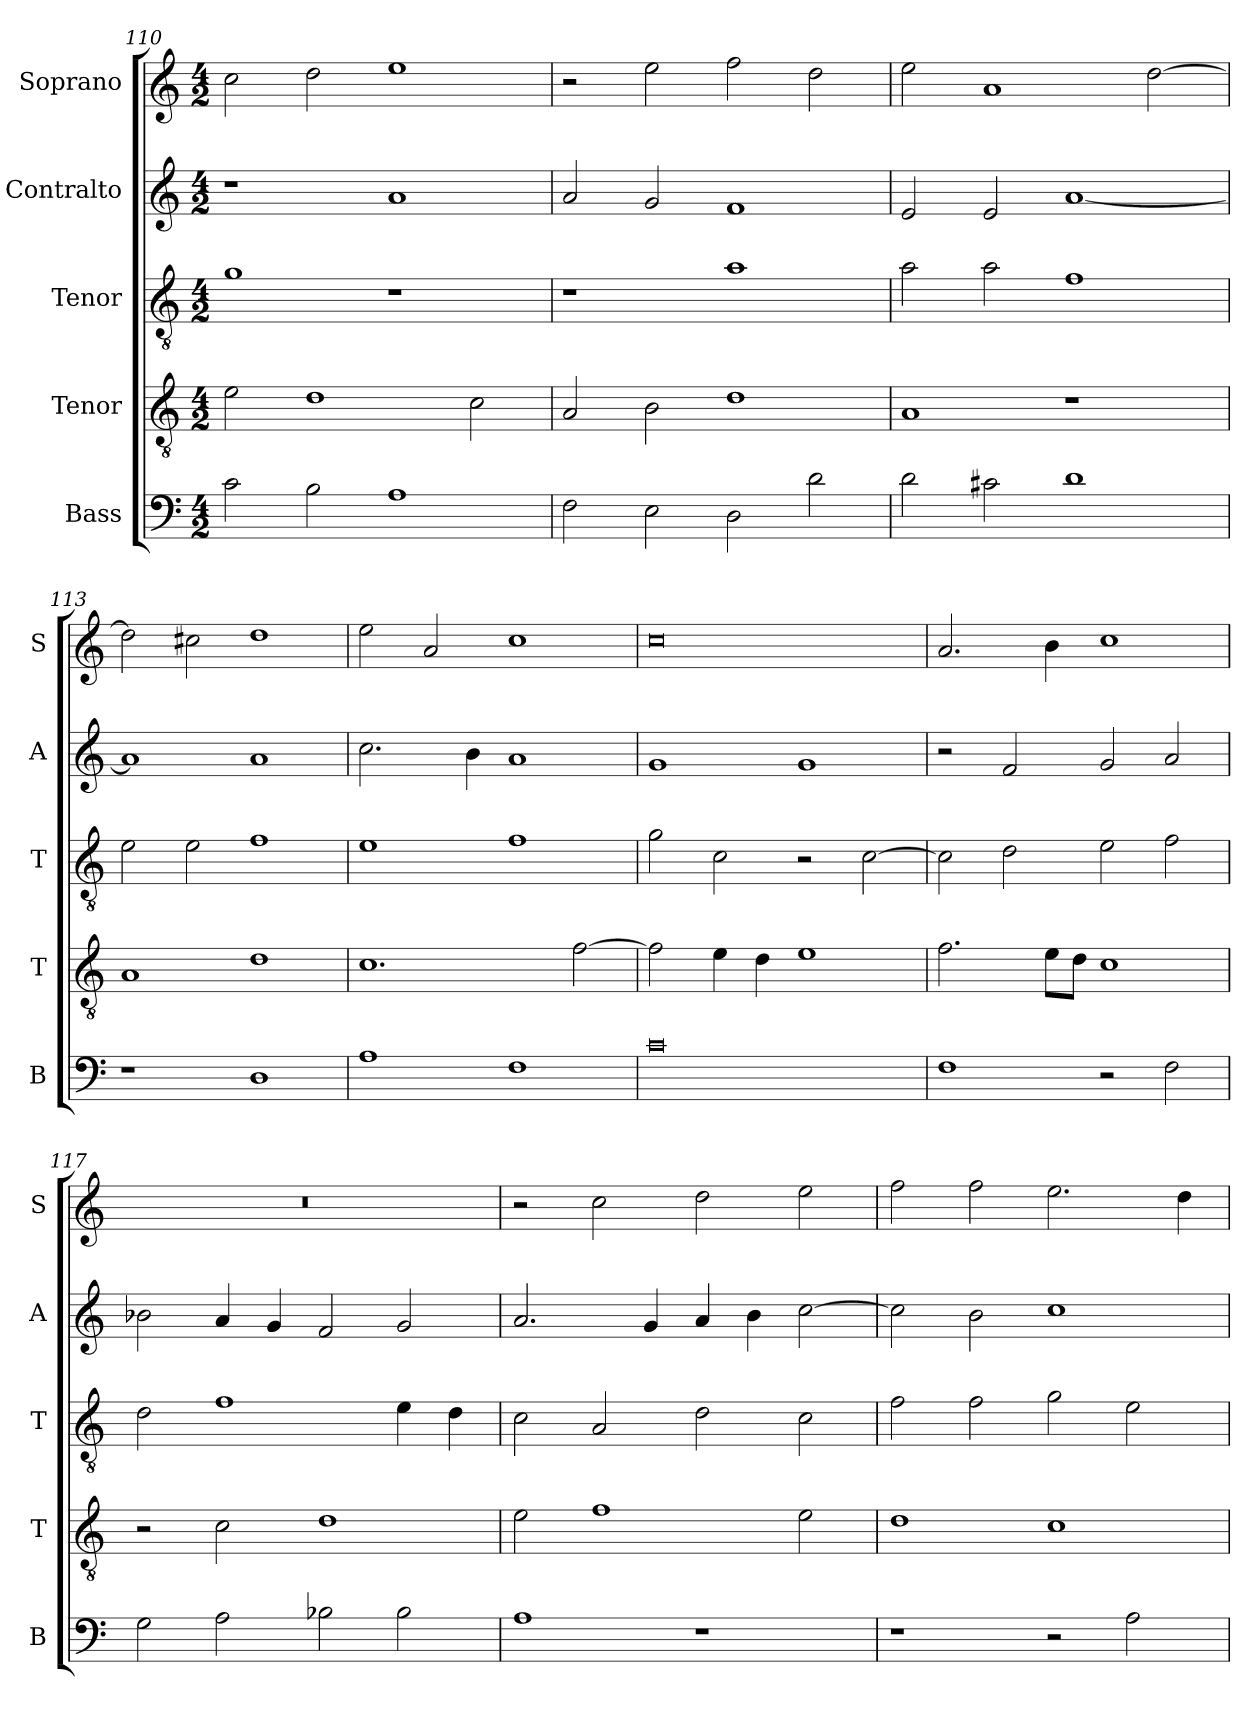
**kern	**kern	**kern	**kern	**kern
*part5	*part4	*part3	*part2	*part1
*staff5	*staff4	*staff3	*staff2	*staff1
*I"Bass	*I"Tenor	*I"Tenor	*I"Contralto	*I"Soprano
*I'B	*I'T	*I'T	*I'A	*I'S
*clefF4	*clefGv2	*clefGv2	*clefG2	*clefG2
*k[]	*k[]	*k[]	*k[]	*k[]
*A:aeo	*A:aeo	*A:aeo	*A:aeo	*A:aeo
*M4/2	*M4/2	*M4/2	*M4/2	*M4/2
=110	=110	=110	=110	=110
2c	2e	1g	1r	2cc
2B	1d	.	.	2dd
1A	.	1r	1a	1ee
.	2c	.	.	.
=111	=111	=111	=111	=111
2F	2A	1r	2a	2r
2E	2B	.	2g	2ee
2D	1d	1a	1f	2ff
2d	.	.	.	2dd
=112	=112	=112	=112	=112
2d	1A	2a	2e	2ee
2c#X	.	2a	2e	1a
1d	1r	1f	[1a	.
.	.	.	.	[2dd
=113	=113	=113	=113	=113
1r	1A	2e	1a]	2dd]
.	.	2e	.	2cc#X
1D	1d	1f	1a	1dd
=114	=114	=114	=114	=114
1A	1.c	1e	2.cc	2ee
.	.	.	.	2a
.	.	.	4b	.
1F	.	1f	1a	1cc
.	[2f	.	.	.
=115	=115	=115	=115	=115
0c	2f]	2g	1g	0cc
.	4e	2c	.	.
.	4d	.	.	.
.	1e	2r	1g	.
.	.	[2c	.	.
=116	=116	=116	=116	=116
1F	2.f	2c]	2r	2.a
.	.	2d	2f	.
.	8e\L	.	.	4b
.	8d\J	.	.	.
2r	1c	2e	2g	1cc
2F	.	2f	2a	.
=117	=117	=117	=117	=117
2G	2r	2d	2b-X	0r
2A	2c	1f	4a	.
.	.	.	4g	.
2B-X	1d	.	2f	.
2B-	.	4e	2g	.
.	.	4d	.	.
=118	=118	=118	=118	=118
1A	2e	2c	2.a	2r
.	1f	2A	.	2cc
.	.	.	4g	.
1r	.	2d	4a	2dd
.	.	.	4b	.
.	2e	2c	[2cc	2ee
=119	=119	=119	=119	=119
1r	1d	2f	2cc]	2ff
.	.	2f	2b	2ff
2r	1c	2g	1cc	2.ee
2A	.	2e	.	.
.	.	.	.	4dd
=	=	=	=	=
*-	*-	*-	*-	*-
